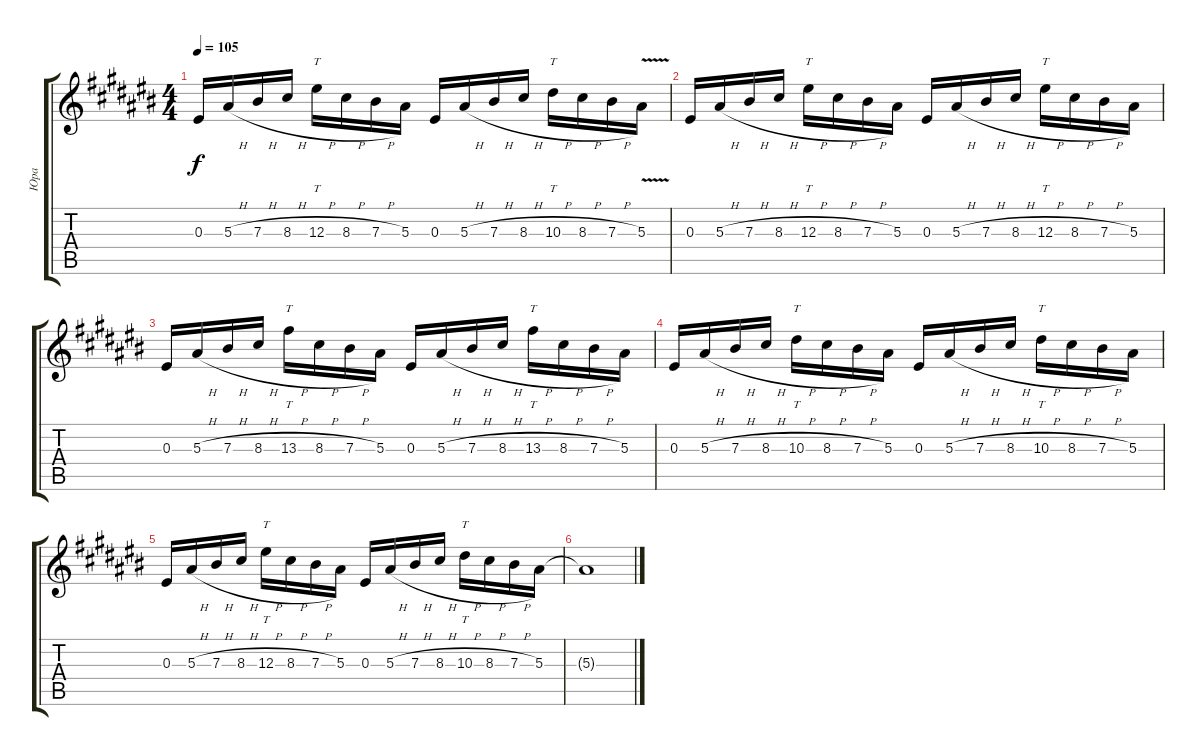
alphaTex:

\track ("Юра" "Юра") {instrument overdrivenguitar}
\staff {score tabs}
\tuning (D4 A3 F3 C3 G2 D2) {hide}
\ts (4 4)
\tempo 105
\clef g2
\ks c#
0.3.16{dy f} 5.3{h}.16 7.3{h}.16 8.3{h}.16 12.3{h}.16{tt} 8.3{h}.16 7.3{h}.16 5.3.16 0.3.16 5.3{h}.16 7.3{h}.16 8.3{h}.16 10.3{h}.16{tt} 8.3{h}.16 7.3{h}.16 5.3{v}.16 |
0.3.16 5.3{h}.16 7.3{h}.16 8.3{h}.16 12.3{h}.16{tt} 8.3{h}.16 7.3{h}.16 5.3.16 0.3.16 5.3{h}.16 7.3{h}.16 8.3{h}.16 12.3{h}.16{tt} 8.3{h}.16 7.3{h}.16 5.3.16 |
0.3.16 5.3{h}.16 7.3{h}.16 8.3{h}.16 13.3{h}.16{tt} 8.3{h}.16 7.3{h}.16 5.3.16 0.3.16 5.3{h}.16 7.3{h}.16 8.3{h}.16 13.3{h}.16{tt} 8.3{h}.16 7.3{h}.16 5.3.16 |
0.3.16 5.3{h}.16 7.3{h}.16 8.3{h}.16 10.3{h}.16{tt} 8.3{h}.16 7.3{h}.16 5.3.16 0.3.16 5.3{h}.16 7.3{h}.16 8.3{h}.16 10.3{h}.16{tt} 8.3{h}.16 7.3{h}.16 5.3.16 |
0.3.16 5.3{h}.16 7.3{h}.16 8.3{h}.16 12.3{h}.16{tt} 8.3{h}.16 7.3{h}.16 5.3.16 0.3.16 5.3{h}.16 7.3{h}.16 8.3{h}.16 10.3{h}.16{tt} 8.3{h}.16 7.3{h}.16 5.3.16 |
5.3{t}.1
